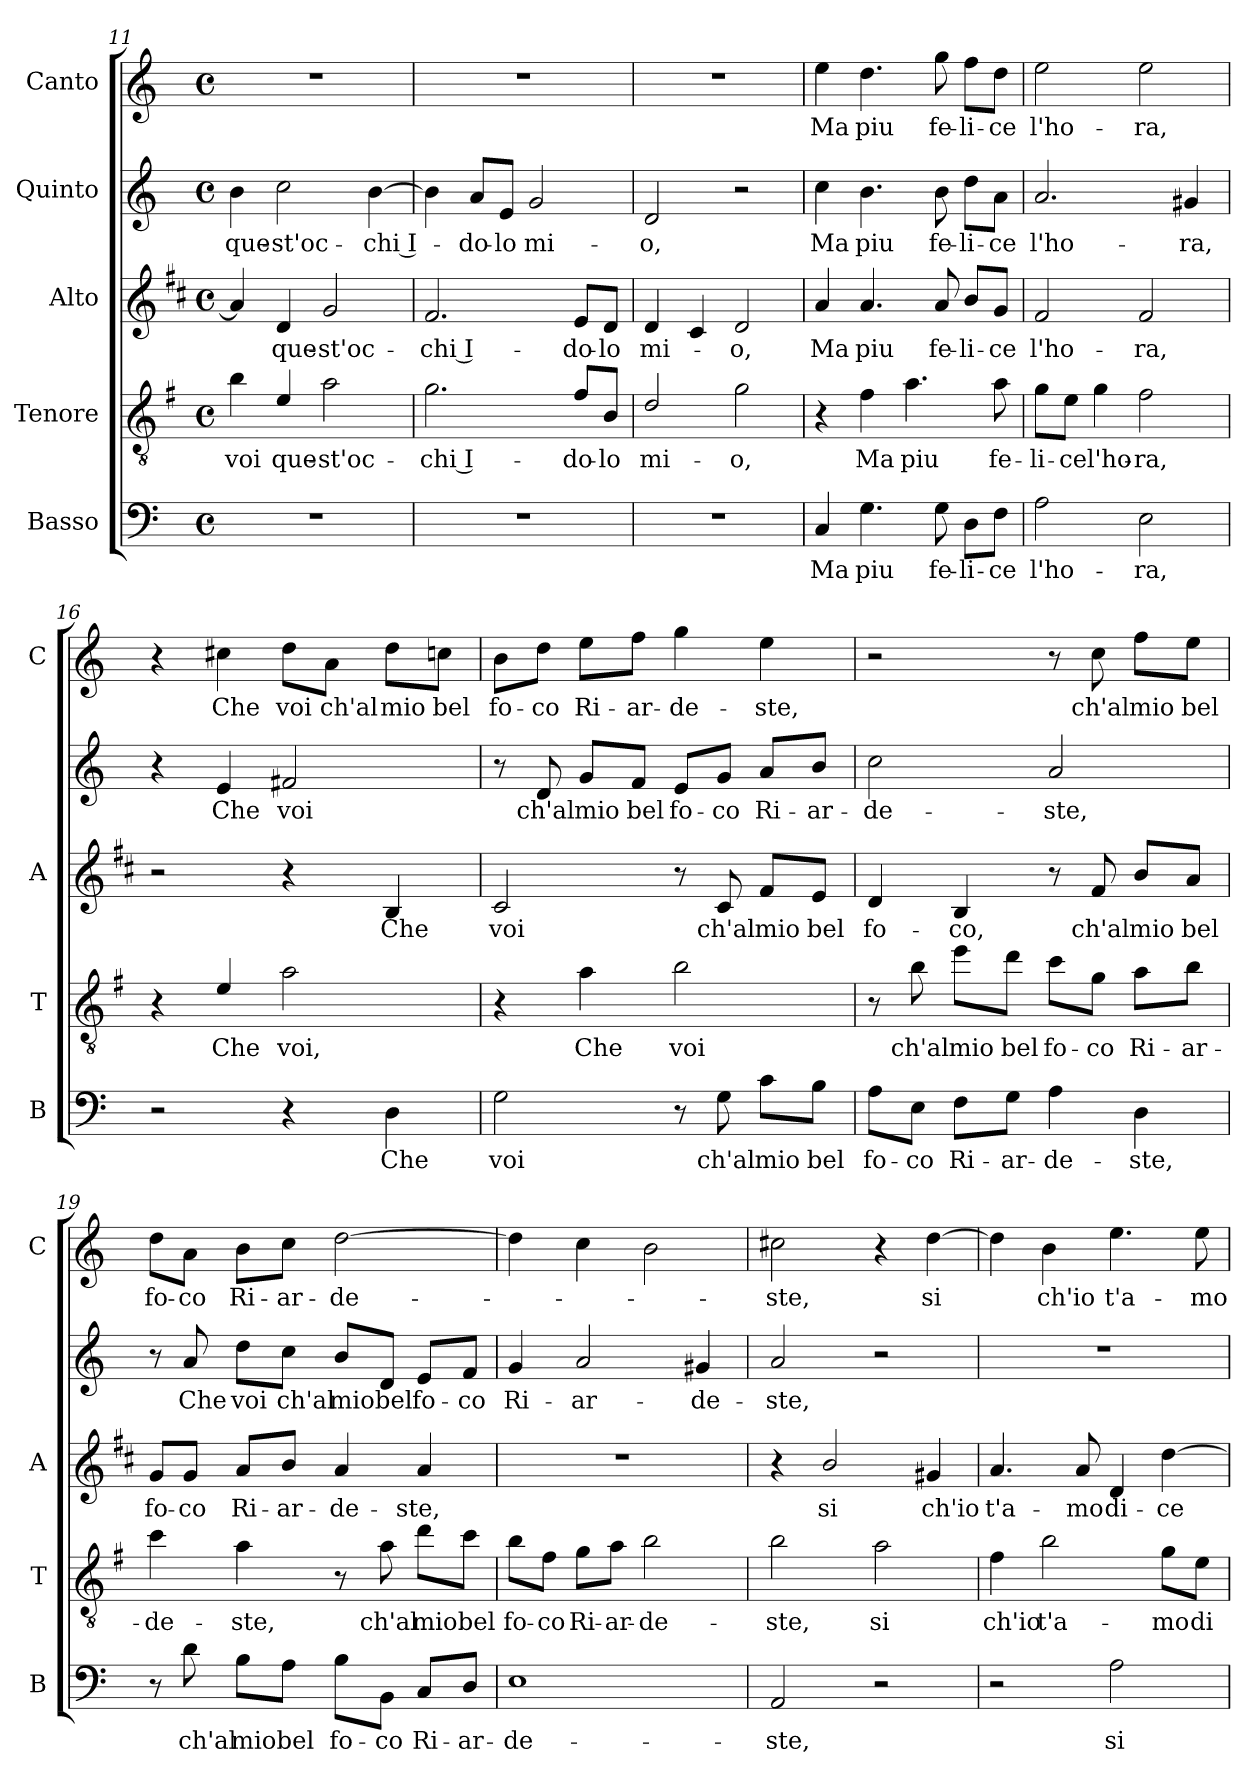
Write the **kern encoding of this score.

**kern	**text	**kern	**text	**kern	**text	**kern	**text	**kern	**text
*part5	*part5	*part4	*part4	*part3	*part3	*part2	*part2	*part1	*part1
*staff5	*staff5	*staff4	*staff4	*staff3	*staff3	*staff2	*staff2	*staff1	*staff1
*I"Basso	*	*I"Tenore	*	*I"Alto	*	*I"Quinto	*	*I"Canto	*
*I'B	*	*I'T	*	*I'A	*	*	*	*I'C	*
*clefF4	*	*clefGv2	*	*clefG2	*	*clefG2	*	*clefG2	*
*	*	*ITrd4c7	*	*ITrd1c2	*	*	*	*	*
*k[]	*	*k[]	*	*k[]	*	*k[]	*	*k[]	*
*C:	*	*C:	*	*C:	*	*C:	*	*C:	*
*M4/4	*	*M4/4	*	*M4/4	*	*M4/4	*	*M4/4	*
*met(c)	*	*met(c)	*	*met(c)	*	*met(c)	*	*met(c)	*
=11	=11	=11	=11	=11	=11	=11	=11	=11	=11
!	!	!	!LO:LY:b	!	!	!	!LO:LY:b	!	!
1r	.	4e\	voi	4g/]	.	4b\	que-	1r	.
!	!	!	!LO:LY:b	!	!LO:LY:b	!	!LO:LY:b	!	!
.	.	4A/	que-	4c/	que-	2cc\	-st'oc-	.	.
!	!	!	!LO:LY:b	!	!LO:LY:b	!	!	!	!
.	.	2d\	-st'oc-	2f/	-st'oc-	.	.	.	.
!	!	!	!	!	!	!	!LO:LY:b	!	!
.	.	.	.	.	.	[4b\	-chi I-	.	.
=12	=12	=12	=12	=12	=12	=12	=12	=12	=12
!	!	!	!LO:LY:b	!	!LO:LY:b	!	!	!	!
1r	.	2.c\	-chi I-	2.e/	-chi I-	4b\]	.	1r	.
!	!	!	!	!	!	!	!LO:LY:b	!	!
.	.	.	.	.	.	8a/L	-do-	.	.
!	!	!	!	!	!	!	!LO:LY:b	!	!
.	.	.	.	.	.	8e/J	-lo	.	.
!	!	!	!	!	!	!	!LO:LY:b	!	!
.	.	.	.	.	.	2g/	mi-	.	.
!	!	!	!LO:LY:b	!	!LO:LY:b	!	!	!	!
.	.	8B/L	-do-	8d/L	-do-	.	.	.	.
!	!	!	!LO:LY:b	!	!LO:LY:b	!	!	!	!
.	.	8E/J	-lo	8c/J	-lo	.	.	.	.
=13	=13	=13	=13	=13	=13	=13	=13	=13	=13
!	!	!	!LO:LY:b	!	!LO:LY:b	!	!LO:LY:b	!	!
1r	.	2G/	mi-	4c/	mi-	2d/	-o,	1r	.
.	.	.	.	4B/	.	.	.	.	.
!	!	!	!LO:LY:b	!	!LO:LY:b	!	!	!	!
.	.	2c\	-o,	2c/	-o,	2r	.	.	.
=14	=14	=14	=14	=14	=14	=14	=14	=14	=14
!	!LO:LY:b	!	!	!	!LO:LY:b	!	!LO:LY:b	!	!LO:LY:b
4C/	Ma	4r	.	4g/	Ma	4cc\	Ma	4ee\	Ma
!	!LO:LY:b	!	!LO:LY:b	!	!LO:LY:b	!	!LO:LY:b	!	!LO:LY:b
4.G\	piu	4B\	Ma	4.g/	piu	4.b\	piu	4.dd\	piu
!	!	!	!LO:LY:b	!	!	!	!	!	!
.	.	4.d\	piu	.	.	.	.	.	.
!	!LO:LY:b	!	!	!	!LO:LY:b	!	!LO:LY:b	!	!LO:LY:b
8G\	fe-	.	.	8g/	fe-	8b\	fe-	8gg\	fe-
!	!LO:LY:b	!	!	!	!LO:LY:b	!	!LO:LY:b	!	!LO:LY:b
8D\L	-li-	.	.	8a/L	-li-	8dd\L	-li-	8ff\L	-li-
!	!LO:LY:b	!	!LO:LY:b	!	!LO:LY:b	!	!LO:LY:b	!	!LO:LY:b
8F\J	-ce	8d\	fe-	8f/J	-ce	8a\J	-ce	8dd\J	-ce
=15	=15	=15	=15	=15	=15	=15	=15	=15	=15
!	!LO:LY:b	!	!LO:LY:b	!	!LO:LY:b	!	!LO:LY:b	!	!LO:LY:b
2A\	l'ho-	8c\L	-li-	2e/	l'ho-	2.a/	l'ho-	2ee\	l'ho-
!	!	!	!LO:LY:b	!	!	!	!	!	!
.	.	8A\J	-ce	.	.	.	.	.	.
!	!	!	!LO:LY:b	!	!	!	!	!	!
.	.	4c\	l'ho-	.	.	.	.	.	.
!	!LO:LY:b	!	!LO:LY:b	!	!LO:LY:b	!	!	!	!LO:LY:b
2E\	-ra,	2B\	-ra,	2e/	-ra,	.	.	2ee\	-ra,
!	!	!	!	!	!	!	!LO:LY:b	!	!
.	.	.	.	.	.	4g#X/	-ra,	.	.
!!LO:LB:g=z
=16	=16	=16	=16	=16	=16	=16	=16	=16	=16
2r	.	4r	.	2r	.	4r	.	4r	.
!	!	!	!LO:LY:b	!	!	!	!LO:LY:b	!	!LO:LY:b
.	.	4A/	Che	.	.	4e/	Che	4cc#X\	Che
!	!	!	!LO:LY:b	!	!	!	!LO:LY:b	!	!LO:LY:b
4r	.	2d\	voi,	4r	.	2f#X/	voi	8dd\L	voi
!	!	!	!	!	!	!	!	!	!LO:LY:b
.	.	.	.	.	.	.	.	8a\J	ch'al
!	!LO:LY:b	!	!	!	!LO:LY:b	!	!	!	!LO:LY:b
4D\	Che	.	.	4A/	Che	.	.	8dd\L	mio
!	!	!	!	!	!	!	!	!	!LO:LY:b
.	.	.	.	.	.	.	.	8ccn\J	bel
=17	=17	=17	=17	=17	=17	=17	=17	=17	=17
!	!LO:LY:b	!	!	!	!LO:LY:b	!	!	!	!LO:LY:b
2G\	voi	4r	.	2B/	voi	8r	.	8b\L	fo-
!	!	!	!	!	!	!	!LO:LY:b	!	!LO:LY:b
.	.	.	.	.	.	8d/	ch'al	8dd\J	-co
!	!	!	!LO:LY:b	!	!	!	!LO:LY:b	!	!LO:LY:b
.	.	4d\	Che	.	.	8g/L	mio	8ee\L	Ri-
!	!	!	!	!	!	!	!LO:LY:b	!	!LO:LY:b
.	.	.	.	.	.	8f/J	bel	8ff\J	-ar-
!	!	!	!LO:LY:b	!	!	!	!LO:LY:b	!	!LO:LY:b
8r	.	2e\	voi	8r	.	8e/L	fo-	4gg\	-de-
!	!LO:LY:b	!	!	!	!LO:LY:b	!	!LO:LY:b	!	!
8G\	ch'al	.	.	8B/	ch'al	8g/J	-co	.	.
!	!LO:LY:b	!	!	!	!LO:LY:b	!	!LO:LY:b	!	!LO:LY:b
8c\L	mio	.	.	8e/L	mio	8a/L	Ri-	4ee\	-ste,
!	!LO:LY:b	!	!	!	!LO:LY:b	!	!LO:LY:b	!	!
8B\J	bel	.	.	8d/J	bel	8b/J	-ar-	.	.
=18	=18	=18	=18	=18	=18	=18	=18	=18	=18
!	!LO:LY:b	!	!	!	!LO:LY:b	!	!LO:LY:b	!	!
8A\L	fo-	8r	.	4c/	fo-	2cc\	-de-	2r	.
!	!LO:LY:b	!	!LO:LY:b	!	!	!	!	!	!
8E\J	-co	8e\	ch'al	.	.	.	.	.	.
!	!LO:LY:b	!	!LO:LY:b	!	!LO:LY:b	!	!	!	!
8F\L	Ri-	8a\L	mio	4A/	-co,	.	.	.	.
!	!LO:LY:b	!	!LO:LY:b	!	!	!	!	!	!
8G\J	-ar-	8g\J	bel	.	.	.	.	.	.
!	!LO:LY:b	!	!LO:LY:b	!	!	!	!LO:LY:b	!	!
4A\	-de-	8f\L	fo-	8r	.	2a/	-ste,	8r	.
!	!	!	!LO:LY:b	!	!LO:LY:b	!	!	!	!LO:LY:b
.	.	8c\J	-co	8e/	ch'al	.	.	8cc\	ch'al
!	!LO:LY:b	!	!LO:LY:b	!	!LO:LY:b	!	!	!	!LO:LY:b
4D\	-ste,	8d\L	Ri-	8a/L	mio	.	.	8ff\L	mio
!	!	!	!LO:LY:b	!	!LO:LY:b	!	!	!	!LO:LY:b
.	.	8e\J	-ar-	8g/J	bel	.	.	8ee\J	bel
!!LO:LB:g=z
=19	=19	=19	=19	=19	=19	=19	=19	=19	=19
!	!	!	!LO:LY:b	!	!LO:LY:b	!	!	!	!LO:LY:b
8r	.	4f\	-de-	8f/L	fo-	8r	.	8dd\L	fo-
!	!LO:LY:b	!	!	!	!LO:LY:b	!	!LO:LY:b	!	!LO:LY:b
8d\	ch'al	.	.	8f/J	-co	8a/	Che	8a\J	-co
!	!LO:LY:b	!	!LO:LY:b	!	!LO:LY:b	!	!LO:LY:b	!	!LO:LY:b
8B\L	mio	4d\	-ste,	8g/L	Ri-	8dd\L	voi	8b\L	Ri-
!	!LO:LY:b	!	!	!	!LO:LY:b	!	!LO:LY:b	!	!LO:LY:b
8A\J	bel	.	.	8a/J	-ar-	8cc\J	ch'al	8cc\J	-ar-
!	!LO:LY:b	!	!	!	!LO:LY:b	!	!LO:LY:b	!	!LO:LY:b
8B\L	fo-	8r	.	4g/	-de-	8b/L	mio	[2dd\	-de-
!	!LO:LY:b	!	!LO:LY:b	!	!	!	!LO:LY:b	!	!
8BB\J	-co	8d\	ch'al	.	.	8d/J	bel	.	.
!	!LO:LY:b	!	!LO:LY:b	!	!LO:LY:b	!	!LO:LY:b	!	!
8C/L	Ri-	8g\L	mio	4g/	-ste,	8e/L	fo-	.	.
!	!LO:LY:b	!	!LO:LY:b	!	!	!	!LO:LY:b	!	!
8D/J	-ar-	8f\J	bel	.	.	8f/J	-co	.	.
=20	=20	=20	=20	=20	=20	=20	=20	=20	=20
!	!LO:LY:b	!	!LO:LY:b	!	!	!	!LO:LY:b	!	!
1E	-de-	8e\L	fo-	1r	.	4g/	Ri-	4dd\]	.
!	!	!	!LO:LY:b	!	!	!	!	!	!
.	.	8B\J	-co	.	.	.	.	.	.
!	!	!	!LO:LY:b	!	!	!	!LO:LY:b	!	!
.	.	8c\L	Ri-	.	.	2a/	-ar-	4cc\	.
!	!	!	!LO:LY:b	!	!	!	!	!	!
.	.	8d\J	-ar-	.	.	.	.	.	.
!	!	!	!LO:LY:b	!	!	!	!	!	!
.	.	2e\	-de-	.	.	.	.	2b\	.
!	!	!	!	!	!	!	!LO:LY:b	!	!
.	.	.	.	.	.	4g#X/	-de-	.	.
=21	=21	=21	=21	=21	=21	=21	=21	=21	=21
!	!LO:LY:b	!	!LO:LY:b	!	!	!	!LO:LY:b	!	!LO:LY:b
2AA/	-ste,	2e\	-ste,	4r	.	2a/	-ste,	2cc#X\	-ste,
!	!	!	!	!	!LO:LY:b	!	!	!	!
.	.	.	.	2a/	si	.	.	.	.
!	!	!	!LO:LY:b	!	!	!	!	!	!
2r	.	2d\	si	.	.	2r	.	4r	.
!	!	!	!	!	!LO:LY:b	!	!	!	!LO:LY:b
.	.	.	.	4f#X/	ch'io	.	.	[4dd\	si
=22	=22	=22	=22	=22	=22	=22	=22	=22	=22
!	!	!	!LO:LY:b	!	!LO:LY:b	!	!	!	!
2r	.	4B\	ch'io	4.g/	t'a-	1r	.	4dd\]	.
!	!	!	!LO:LY:b	!	!	!	!	!	!LO:LY:b
.	.	2e\	t'a-	.	.	.	.	4b\	ch'io
!	!	!	!	!	!LO:LY:b	!	!	!	!
.	.	.	.	8g/	-mo	.	.	.	.
!	!LO:LY:b	!	!	!	!LO:LY:b	!	!	!	!LO:LY:b
2A\	si	.	.	4c/	di-	.	.	4.ee\	t'a-
!	!	!	!LO:LY:b	!	!LO:LY:b	!	!	!	!
.	.	8c\L	-mo	[4cc\	-ce-	.	.	.	.
!	!	!	!LO:LY:b	!	!	!	!	!	!LO:LY:b
.	.	8A\J	di-	.	.	.	.	8ee\	-mo
=	=	=	=	=	=	=	=	=	=
*-	*-	*-	*-	*-	*-	*-	*-	*-	*-
